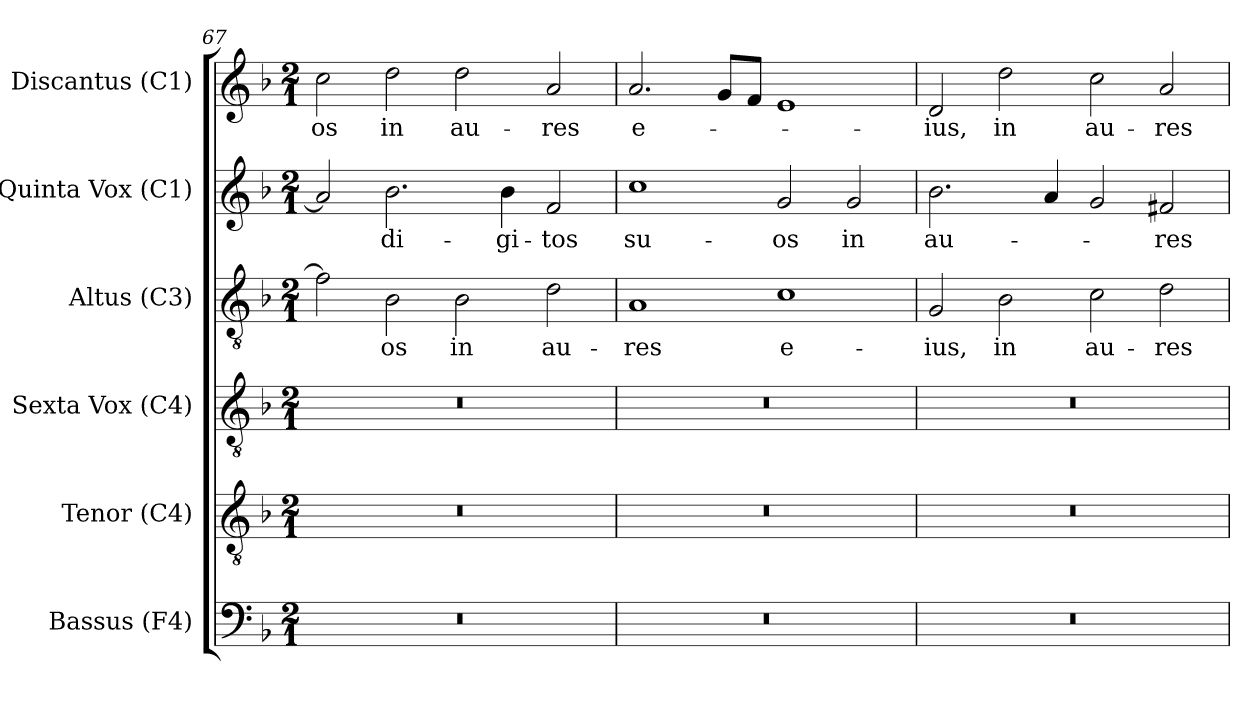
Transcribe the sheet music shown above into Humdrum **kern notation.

**kern	**kern	**kern	**kern	**text	**kern	**text	**kern	**text
*part6	*part5	*part4	*part3	*part3	*part2	*part2	*part1	*part1
*staff6	*staff5	*staff4	*staff3	*staff3	*staff2	*staff2	*staff1	*staff1
*I"Bassus (F4)	*I"Tenor (C4)	*I"Sexta Vox (C4)	*I"Altus (C3)	*	*I"Quinta Vox (C1)	*	*I"Discantus (C1)	*
*	*I'T	*I'SV	*	*	*I'QV	*	*	*
!!LO:LB:g=z
*clefF4	*clefGv2	*clefGv2	*clefGv2	*	*clefG2	*	*clefG2	*
*	*	*	*ITrd7c12	*	*	*	*	*
*k[b-]	*k[b-]	*k[b-]	*k[b-]	*	*k[b-]	*	*k[b-]	*
*F:	*F:	*F:	*F:	*	*F:	*	*F:	*
*M2/1	*M2/1	*M2/1	*M2/1	*	*M2/1	*	*M2/1	*
=67	=67	=67	=67	=67	=67	=67	=67	=67
!LO:N:vis=1	!LO:N:vis=1	!LO:N:vis=1	!	!	!	!	!	!
!	!	!	!	!	!	!	!	!LO:LY:b:color=#000000
0r	0r	0r	2Fi\]	.	2ai/]	.	2cci\	-os
!	!	!	!	!LO:LY:b:color=#000000	!	!	!	!
!	!	!	!	!	!	!LO:LY:b:color=#000000	!	!
!	!	!	!	!	!	!	!	!LO:LY:b:color=#000000
.	.	.	2BB-i\	-os	2.b-i\	di-	2ddi\	in
!	!	!	!	!LO:LY:b:color=#000000	!	!	!	!
!	!	!	!	!	!	!	!	!LO:LY:b:color=#000000
.	.	.	2BB-i\	in	.	.	2ddi\	au-
!	!	!	!	!	!	!LO:LY:b:color=#000000	!	!
.	.	.	.	.	4b-i\	-gi-	.	.
!	!	!	!	!LO:LY:b:color=#000000	!	!	!	!
!	!	!	!	!	!	!LO:LY:b:color=#000000	!	!
!	!	!	!	!	!	!	!	!LO:LY:b:color=#000000
.	.	.	2Di\	au-	2fi/	-tos	2ai/	-res
=68	=68	=68	=68	=68	=68	=68	=68	=68
!LO:N:vis=1	!LO:N:vis=1	!LO:N:vis=1	!	!	!	!	!	!
!	!	!	!	!LO:LY:b:color=#000000	!	!	!	!
!	!	!	!	!	!	!LO:LY:b:color=#000000	!	!
!	!	!	!	!	!	!	!	!LO:LY:b:color=#000000
0r	0r	0r	1AAi	-res	1cci	su-	2.ai/	e-
.	.	.	.	.	.	.	8gi/L	.
.	.	.	.	.	.	.	8fi/J	.
!	!	!	!	!LO:LY:b:color=#000000	!	!	!	!
!	!	!	!	!	!	!LO:LY:b:color=#000000	!	!
.	.	.	1Ci	e-	2gi/	-os	1ei	.
!	!	!	!	!	!	!LO:LY:b:color=#000000	!	!
.	.	.	.	.	2gi/	in	.	.
=69	=69	=69	=69	=69	=69	=69	=69	=69
!LO:N:vis=1	!LO:N:vis=1	!LO:N:vis=1	!	!	!	!	!	!
!	!	!	!	!LO:LY:b:color=#000000	!	!	!	!
!	!	!	!	!	!	!LO:LY:b:color=#000000	!	!
!	!	!	!	!	!	!	!	!LO:LY:b:color=#000000
0r	0r	0r	2GGi/	-ius,	2.b-i\	au-	2di/	-ius,
!	!	!	!	!LO:LY:b:color=#000000	!	!	!	!
!	!	!	!	!	!	!	!	!LO:LY:b:color=#000000
.	.	.	2BB-i\	in	.	.	2ddi\	in
.	.	.	.	.	4ai/	.	.	.
!	!	!	!	!LO:LY:b:color=#000000	!	!	!	!
!	!	!	!	!	!	!	!	!LO:LY:b:color=#000000
.	.	.	2Ci\	au-	2gi/	.	2cci\	au-
!	!	!	!	!LO:LY:b:color=#000000	!	!	!	!
!	!	!	!	!	!	!LO:LY:b:color=#000000	!	!
!	!	!	!	!	!	!	!	!LO:LY:b:color=#000000
.	.	.	2Di\	-res	2f#Xi/	-res	2ai/	-res
=	=	=	=	=	=	=	=	=
*-	*-	*-	*-	*-	*-	*-	*-	*-
